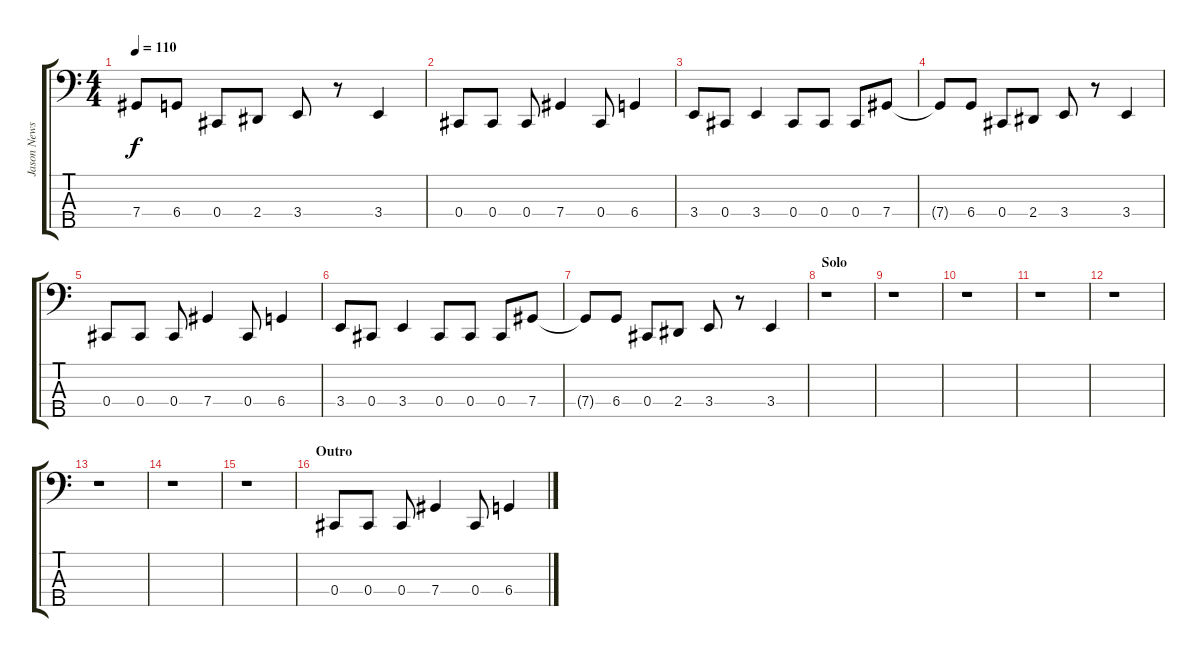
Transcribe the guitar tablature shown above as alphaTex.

\track ("Jason Newsted - Bass" "Jason News") {instrument electricbassfinger}
\staff {score tabs}
\tuning (Gb2 Db2 Ab1 Db1 Ab0) {hide}
\ts (4 4)
\tempo 110
\clef f4
\ks c
7.4{t}.8{dy f} 6.4.8 0.4.8 2.4.8 3.4.8 r.8 3.4.4 |
0.4.8 0.4.8 0.4.8 7.4.4 0.4.8 6.4.4 |
3.4.8 0.4.8 3.4.4 0.4.8 0.4.8 0.4.8 7.4.8 |
7.4{t}.8 6.4.8 0.4.8 2.4.8 3.4.8 r.8 3.4.4 |
0.4.8 0.4.8 0.4.8 7.4.4 0.4.8 6.4.4 |
3.4.8 0.4.8 3.4.4 0.4.8 0.4.8 0.4.8 7.4.8 |
7.4{t}.8 6.4.8 0.4.8 2.4.8 3.4.8 r.8 3.4.4 |
\section ("" "Solo")
r.1 |
r.1 |
r.1 |
r.1 |
r.1 |
r.1 |
r.1 |
r.1 |
\section ("" "Outro")
0.4.8 0.4.8 0.4.8 7.4.4 0.4.8 6.4.4
